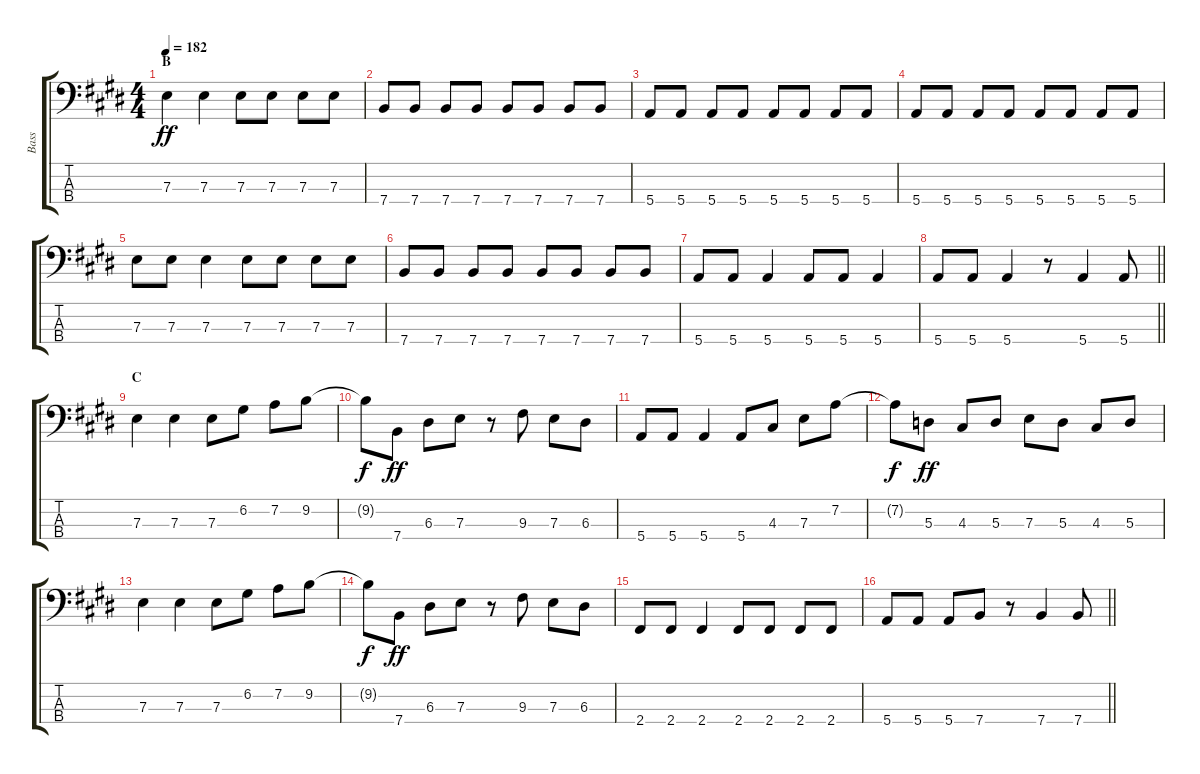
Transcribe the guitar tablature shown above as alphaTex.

\track ("Bass" "Bass") {instrument electricbassfinger}
\staff {score tabs}
\tuning (G2 D2 A1 E1) {hide}
\ts (4 4)
\section ("" "B")
\tempo 182
\clef f4
\ks e
7.3.4{dy ff} 7.3.4 7.3.8 7.3.8 7.3.8 7.3.8 |
7.4.8 7.4.8 7.4.8 7.4.8 7.4.8 7.4.8 7.4.8 7.4.8 |
5.4.8 5.4.8 5.4.8 5.4.8 5.4.8 5.4.8 5.4.8 5.4.8 |
5.4.8 5.4.8 5.4.8 5.4.8 5.4.8 5.4.8 5.4.8 5.4.8 |
7.3.8 7.3.8 7.3.4 7.3.8 7.3.8 7.3.8 7.3.8 |
7.4.8 7.4.8 7.4.8 7.4.8 7.4.8 7.4.8 7.4.8 7.4.8 |
5.4.8 5.4.8 5.4.4 5.4.8 5.4.8 5.4.4 |
\barLineRight lightlight
5.4.8 5.4.8 5.4.4 r.8 5.4.4 5.4.8 |
\section ("" "C")
7.3.4 7.3.4 7.3.8 6.2.8 7.2.8 9.2.8 |
9.2{t}.8{dy f} 7.4.8{dy ff} 6.3.8 7.3.8 r.8 9.3.8 7.3.8 6.3.8 |
5.4.8 5.4.8 5.4.4 5.4.8 4.3.8 7.3.8 7.2.8 |
7.2{t}.8{dy f} 5.3.8{dy ff} 4.3.8 5.3.8 7.3.8 5.3.8 4.3.8 5.3.8 |
7.3.4 7.3.4 7.3.8 6.2.8 7.2.8 9.2.8 |
9.2{t}.8{dy f} 7.4.8{dy ff} 6.3.8 7.3.8 r.8 9.3.8 7.3.8 6.3.8 |
2.4.8 2.4.8 2.4.4 2.4.8 2.4.8 2.4.8 2.4.8 |
\barLineRight lightlight
5.4.8 5.4.8 5.4.8 7.4.8 r.8 7.4.4 7.4.8
